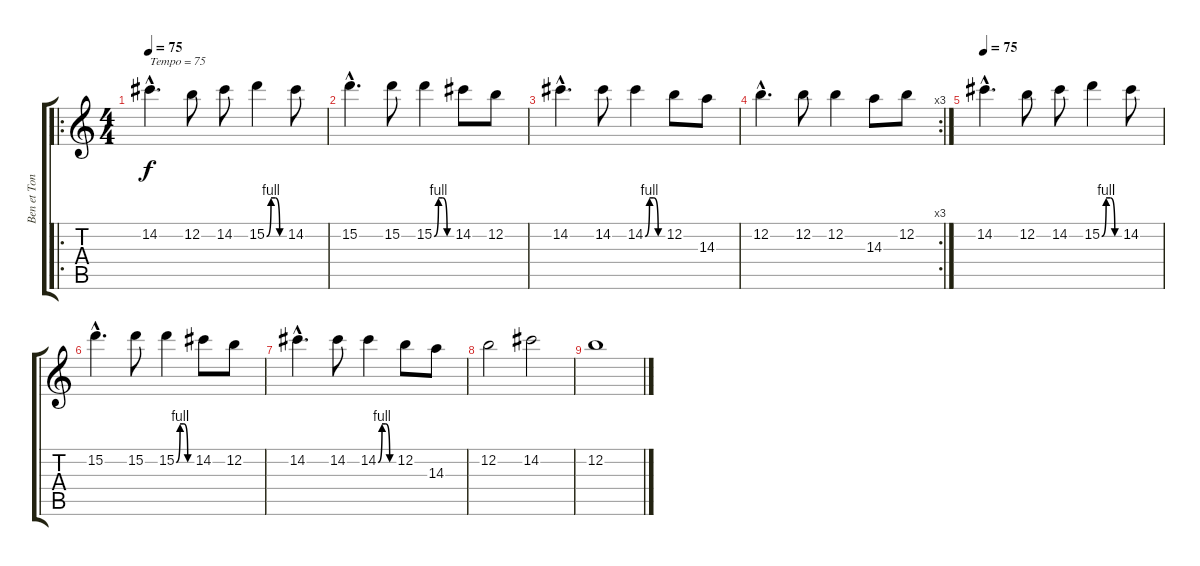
\track ("Ben et Tony" "Ben et Ton") {instrument distortionguitar}
\staff {score tabs}
\tuning (E4 B3 G3 D3 A2 E2) {hide}
\ro
\ts (4 4)
\tempo 75
\clef g2
\ks c
14.2{hac}.4{d txt "Tempo = 75" dy f} 12.2.8 14.2.8 15.2{be (custom 0 0 15 4 30 4 45 0 60 0)}.4 14.2.8 |
15.2{hac}.4{d} 15.2.8 15.2{be (custom 0 0 15 4 30 4 45 0 60 0)}.4 14.2.8 12.2.8 |
14.2{hac}.4{d} 14.2.8 14.2{be (custom 0 0 15 4 30 4 45 0 60 0)}.4 12.2.8 14.3.8 |
\rc 3
12.2{hac}.4{d} 12.2.8 12.2.4 14.3.8 12.2.8 |
\tempo 75
14.2{hac}.4{d} 12.2.8 14.2.8 15.2{be (custom 0 0 15 4 30 4 45 0 60 0)}.4 14.2.8 |
15.2{hac}.4{d} 15.2.8 15.2{be (custom 0 0 15 4 30 4 45 0 60 0)}.4 14.2.8 12.2.8 |
14.2{hac}.4{d} 14.2.8 14.2{be (custom 0 0 15 4 30 4 45 0 60 0)}.4 12.2.8 14.3.8 |
12.2.2 14.2.2 |
12.2.1
